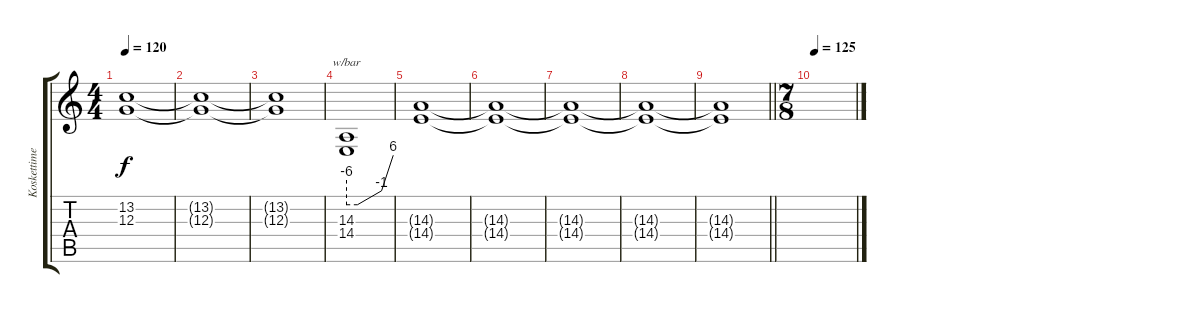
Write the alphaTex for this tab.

\track ("Koskettimet 2" "Koskettime") {instrument fx7echoes}
\staff {score tabs}
\tuning (E4 B3 G3 D3 A2 E2) {hide}
\ts (4 4)
\tempo 120
\clef g2
\ks c
(13.2{t} 12.3{t}).1{dy f} |
(13.2{t} 12.3{t}).1 |
(13.2{t} 12.3{t}).1{volume 1} |
(14.3 14.4).1{tbe (custom default 0 -24 14 -24 45 -4 60 24) volume 12 instrument lead2sawtooth} |
(14.3{t} 14.4{t}).1 |
(14.3{t} 14.4{t}).1 |
(14.3{t} 14.4{t}).1 |
(14.3{t} 14.4{t}).1 |
\barLineRight lightlight
(14.3{t} 14.4{t}).1 |
\ts (7 8)
\section ("" "")
\tempo 125
